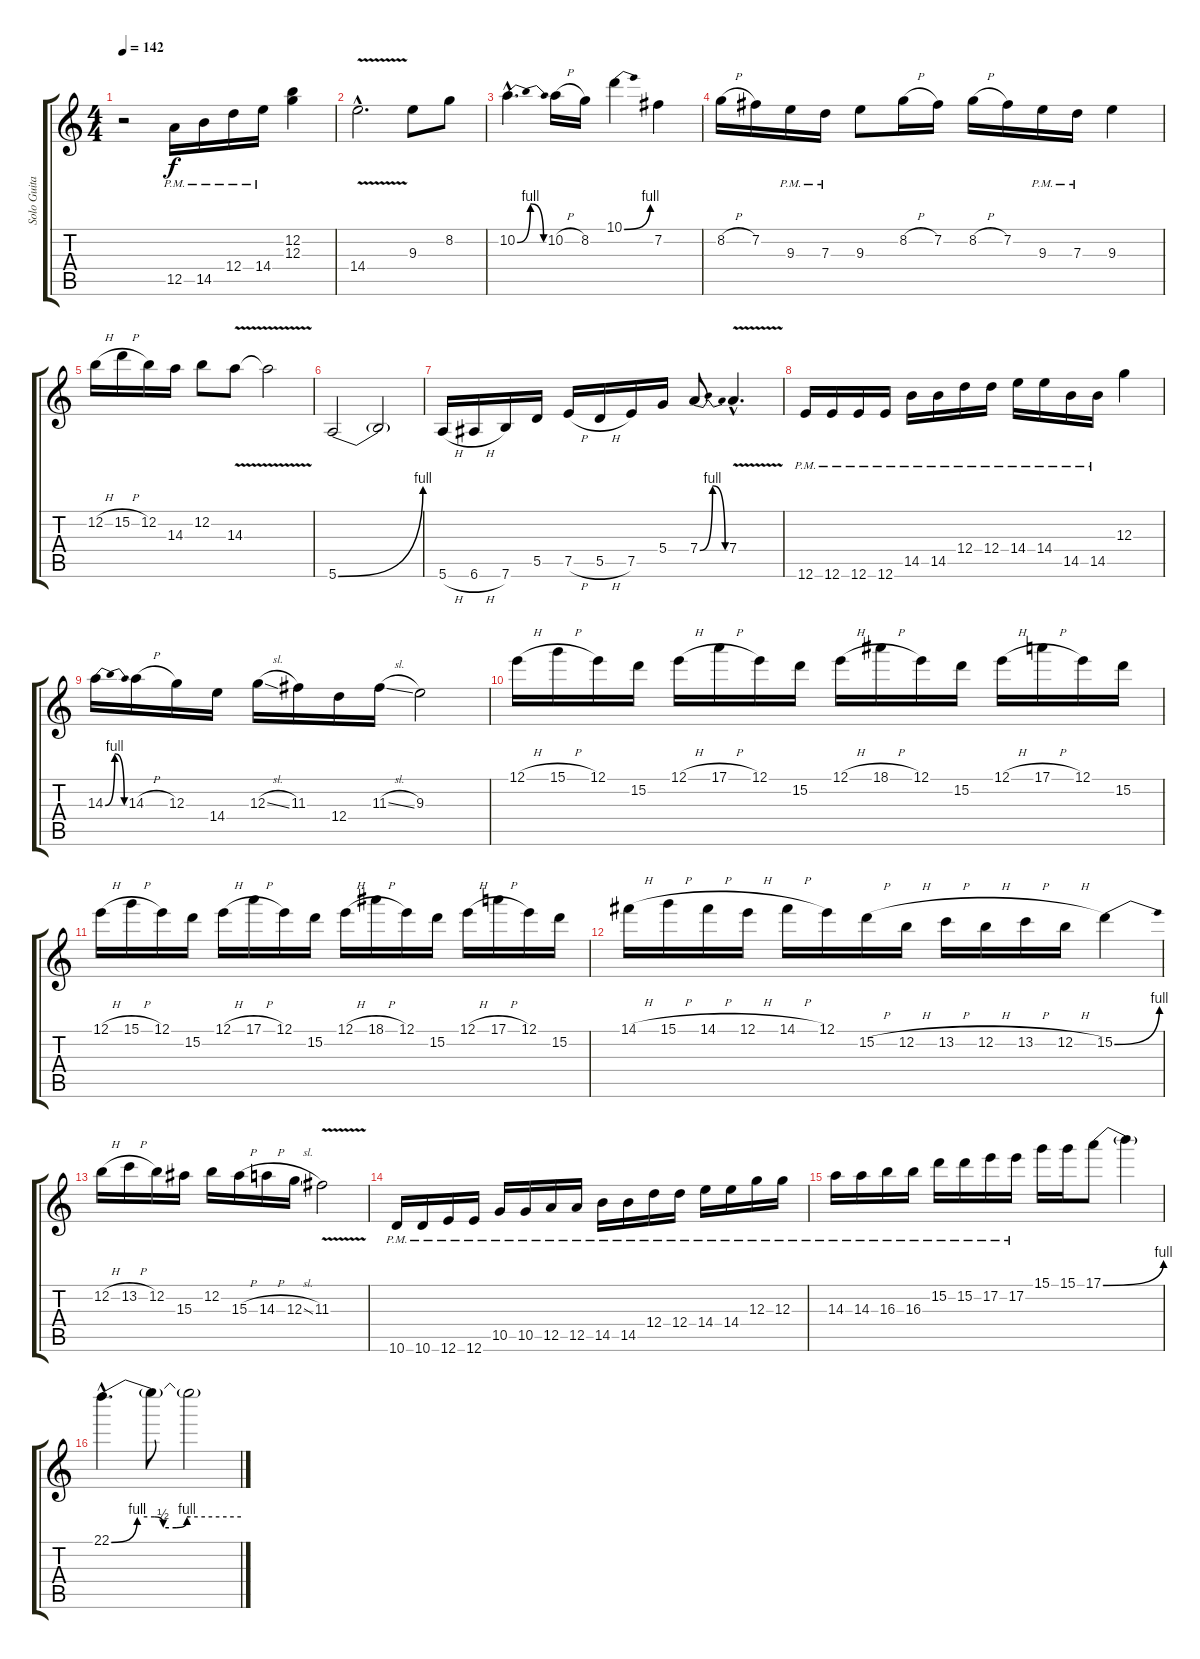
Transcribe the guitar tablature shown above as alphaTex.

\track ("Solo Guitar" "Solo Guita") {instrument distortionguitar}
\staff {score tabs}
\tuning (E4 B3 G3 D3 A2 E2) {hide}
\ts (4 4)
\tempo 142
\clef g2
\ks aminor
r.2{dy f} 12.5{pm}.16 14.5{pm}.16 12.4{pm}.16 14.4{pm}.16 (12.2 12.3).4 |
14.4{v hac}.2{d} 9.3.8 8.2.8 |
10.2{be (bendrelease 0 0 20 4 50 4 60 0) hac}.4{d} 10.2{h}.16 8.2.16 10.1{be (bend 0 0 60 4)}.4 7.2.4 |
8.2{h}.16 7.2.16 9.3{pm}.16 7.3{pm}.16 9.3.8 8.2{h}.16 7.2.16 8.2{h}.16 7.2.16 9.3{pm}.16 7.3{pm}.16 9.3.4 |
12.2{h}.16 15.2{h}.16 12.2.16 14.3.16 12.2.8 14.3{v}.8 14.3{t}.2 |
5.6{be (bend 0 0 60 4)}.2 5.6{t}.2 |
5.6{h}.16 6.6{h}.16 7.6.16 5.5.16 7.5{h}.16 5.5{h}.16 7.5.16 5.4.16 7.4{be (bendrelease 0 0 15 4 30 4 60 0)}.8 7.4{v hac}.4{d} |
12.6{pm}.16 12.6{pm}.16 12.6{pm}.16 12.6{pm}.16 14.5{pm}.16 14.5{pm}.16 12.4{pm}.16 12.4{pm}.16 14.4{pm}.16 14.4{pm}.16 14.5{pm}.16 14.5{pm}.16 12.3.4 |
14.3{be (bendrelease 0 0 15 4 30 4 60 0)}.16 14.3{h}.16 12.3.16 14.4.16 12.3{sl}.16 11.3.16 12.4.16 11.3{sl}.16 9.3.2 |
12.1{h}.16 15.1{h}.16 12.1.16 15.2.16 12.1{h}.16 17.1{h}.16 12.1.16 15.2.16 12.1{h}.16 18.1{h}.16 12.1.16 15.2.16 12.1{h}.16 17.1{h}.16 12.1.16 15.2.16 |
12.1{h}.16 15.1{h}.16 12.1.16 15.2.16 12.1{h}.16 17.1{h}.16 12.1.16 15.2.16 12.1{h}.16 18.1{h}.16 12.1.16 15.2.16 12.1{h}.16 17.1{h}.16 12.1.16 15.2.16 |
14.1{h}.16 15.1{h}.16 14.1{h}.16 12.1{h}.16 14.1{h}.16 12.1.16 15.2{h}.16 12.2{h}.16 13.2{h}.16 12.2{h}.16 13.2{h}.16 12.2{h}.16 15.2{be (bend 0 0 60 4)}.4 |
12.2{h}.16 13.2{h}.16 12.2.16 15.3.16 12.2.16 15.3{h}.16 14.3{h}.16 12.3{sl}.16 11.3{v}.2 |
10.6{pm}.16 10.6{pm}.16 12.6{pm}.16 12.6{pm}.16 10.5{pm}.16 10.5{pm}.16 12.5{pm}.16 12.5{pm}.16 14.5{pm}.16 14.5{pm}.16 12.4{pm}.16 12.4{pm}.16 14.4{pm}.16 14.4{pm}.16 12.3{pm}.16 12.3{pm}.16 |
14.3{pm}.16 14.3{pm}.16 16.3{pm}.16 16.3{pm}.16 15.2{pm}.16 15.2{pm}.16 17.2{pm}.16 17.2{pm}.16 15.1.16 15.1.16 17.1{be (bend 0 0 60 4)}.8 17.1{t}.4 |
22.1{be (custom 0 0 12 4 20 4 24 2 30 2 35 4 60 4) hac}.4{d} 22.1{t}.8 22.1{t}.2
